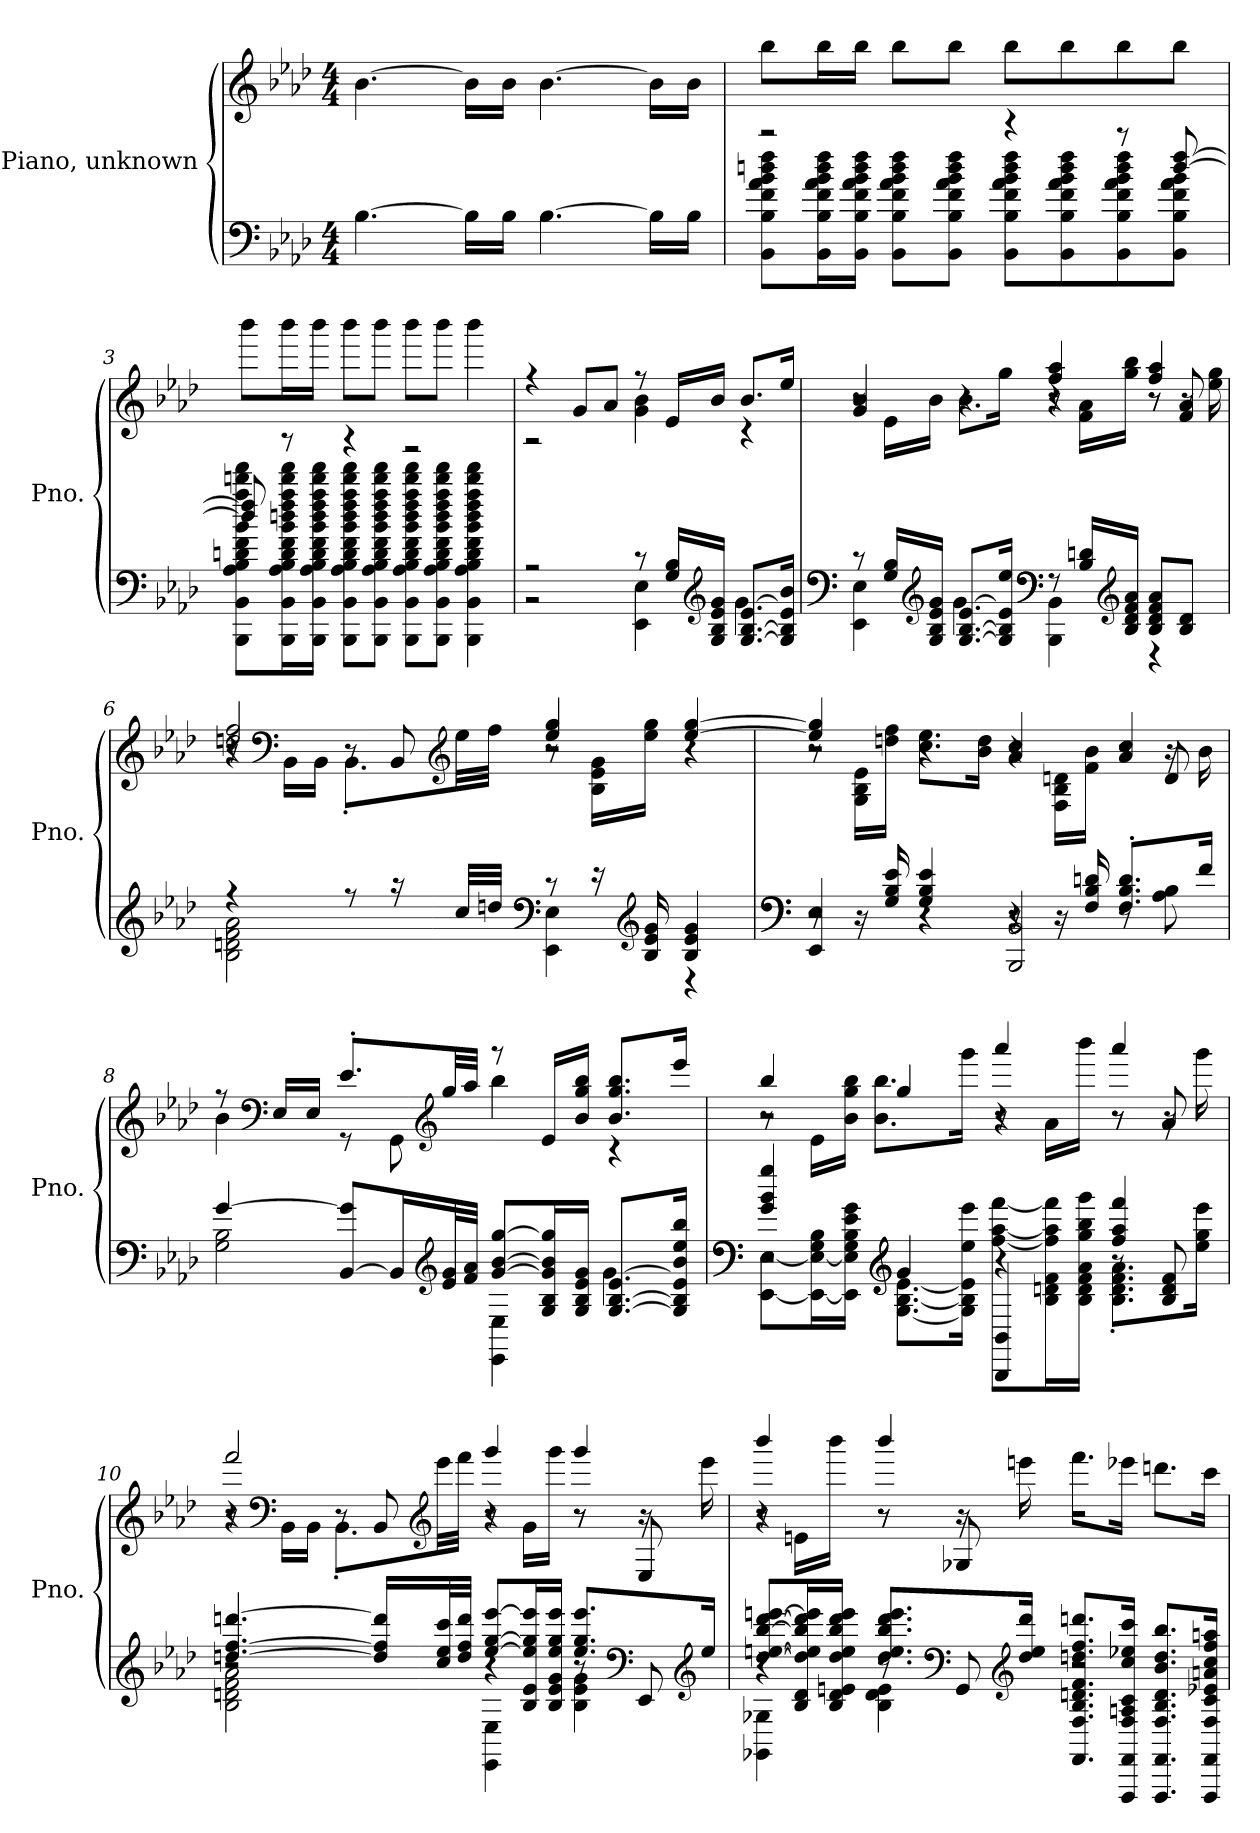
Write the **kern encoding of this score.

**kern	**kern
*part1	*part1
*staff2	*staff1
*I"Piano, unknown	*
*I'Pno.	*
*clefF4	*clefG2
*k[b-e-a-d-]	*k[b-e-a-d-]
*M4/4	*M4/4
*MM120	*MM120
=1	=1
[4.B-\	[4.b-\
16B-\LL]	16b-\LL]
16B-\JJ	16b-\JJ
[4.B-\	[4.b-\
16B-\LL]	16b-\LL]
16B-\JJ	16b-\JJ
=2	=2
*^	*
2r	8BB-\ 8B-\ 8f\ 8a-\ 8b-\ 8ddn\ 8ff\L	8bb-\L
.	16BB-\ 16B-\ 16f\ 16a-\ 16b-\ 16dd\ 16ff\L	16bb-\L
.	16BB-\ 16B-\ 16f\ 16a-\ 16b-\ 16dd\ 16ff\JJ	16bb-\JJ
.	8BB-\ 8B-\ 8f\ 8a-\ 8b-\ 8dd\ 8ff\L	8bb-\L
.	8BB-\ 8B-\ 8f\ 8a-\ 8b-\ 8dd\ 8ff\J	8bb-\J
4r	8BB-\ 8B-\ 8f\ 8a-\ 8b-\ 8dd\ 8ff\L	8bb-\L
.	8BB-\ 8B-\ 8f\ 8a-\ 8b-\ 8dd\ 8ff\	8bb-\
8r	8BB-\ 8B-\ 8f\ 8a-\ 8b-\ 8dd\ 8ff\	8bb-\
[8dd/ [8ff/	8BB-\ 8B-\ 8f\ 8a-\ 8b-\J	8bb-\J
!!LO:LB:g=z
=3	=3	=3
8dd/] 8ff/]	8BBB-\ 8BB-\ 8A-\ 8B-\ 8dn\ 8f\ 8b-\ 8aa-\ 8dddn\ 8fff\L	8bbb-\L
8r	16BBB-\ 16BB-\ 16A-\ 16B-\ 16d\ 16f\ 16b-\ 16ddn\ 16ff\ 16aa-\ 16ddd\ 16fff\L	16bbb-\L
.	16BBB-\ 16BB-\ 16A-\ 16B-\ 16d\ 16f\ 16b-\ 16dd\ 16ff\ 16aa-\ 16ddd\ 16fff\JJ	16bbb-\JJ
4r	8BBB-\ 8BB-\ 8A-\ 8B-\ 8d\ 8f\ 8b-\ 8dd\ 8ff\ 8aa-\ 8ddd\ 8fff\L	8bbb-\L
.	8BBB-\ 8BB-\ 8A-\ 8B-\ 8d\ 8f\ 8b-\ 8dd\ 8ff\ 8aa-\ 8ddd\ 8fff\J	8bbb-\J
2r	8BBB-\ 8BB-\ 8A-\ 8B-\ 8d\ 8f\ 8b-\ 8dd\ 8ff\ 8aa-\ 8ddd\ 8fff\L	8bbb-\L
.	8BBB-\ 8BB-\ 8A-\ 8B-\ 8d\ 8f\ 8b-\ 8dd\ 8ff\ 8aa-\ 8ddd\ 8fff\J	8bbb-\J
.	4BBB-\ 4BB-\ 4A-\ 4B-\ 4d\ 4f\ 4b-\ 4dd\ 4ff\ 4aa-\ 4ddd\ 4fff\	4bbb-\
=4	=4	=4
*	*	*^
2r	2r	4r	2r
.	.	8g/L	.
.	.	8a-/J	.
8r	4EE-\ 4E-\	8r	4g\ 4b-\
16G/ 16B-/LL	.	16e-/LL	.
*clefG2	*	*	*
16G/ 16B-/ 16e-/ 16g/JJ	.	16b-/JJ	.
[8.G/ [8.B-/ [8.e-/L	4g\	8.b-/L	4r
16G/] 16B-/] 16e-/] 16b-/Jk	.	16ee-/Jk	.
*	*	*v	*v
!!LO:LB:g=z
=5	=5	=5
*clefF4	*	*
*	*	*^
*	*	*	*^
8r	4EE-\ 4E-\	4g/ 4b-/	8r	2r
16G/ 16B-/LL	.	.	16e-\LL	.
*clefG2	*	*	*	*
16G/ 16B-/ 16e-/ 16g/JJ	.	.	16b-\JJ	.
[8.G/ [8.B-/ [8.e-/L	4g\	4r	8.b-\L	.
16G/] 16B-/] 16e-/] 16ee-/Jk	.	.	16gg\Jk	.
*clefF4	*	*	*	*
8r	4BBB-\ 4BB-\	4ff/ 4aa-/	8r	4r
16B-/ 16dn/LL	.	.	16f\ 16a-\LL	.
*clefG2	*	*	*	*
16B-/ 16d/ 16f/ 16a-/JJ	.	.	16gg\ 16bb-\JJ	.
8B-/ 8d/ 8f/ 8a-/L	4r	4ff/ 4aa-/	8r	8r
8B-/ 8d/J	.	.	16r	8f/ 8a-/
.	.	.	16ee-\ 16gg\	.
=6	=6	=6	=6	=6
4r	2B-\ 2dn\ 2f\ 2a-\	2ddn/ 2ff/	8r	4r
*	*	*clefF4	*	*
.	.	.	16BB-\LL	.
.	.	.	16BB-\JJ	.
8r	.	.	8.BB-'\L	8r
16r	.	.	.	8BB-/
*	*	*clefG2	*	*
32cc/LLL	.	.	32ee-\LL	.
32ddn/JJJ	.	.	32ff\JJJ	.
*clefF4	*	*	*	*
8r	4EE-\ 4E-\	4ee-/ 4gg/	8r	2r
16r	.	.	16B-\ 16e-\ 16g\LL	.
*clefG2	*	*	*	*
16B-/ 16e-/ 16g/	.	.	16ee-\ 16gg\JJ	.
4B-/ 4e-/ 4g/	4r	[4ee-/ [4gg/	4r	.
*v	*v	*	*	*
!!LO:LB:g=z	!!	!!
=7	=7	=7	=7
*clefF4	*	*	*
*^	*	*	*
*	*^	*	*	*
8r	2r	4EE-/ 4E-/	4ee-/] 4gg/]	8r	2r
16r	.	.	.	16G\ 16B-\ 16e-\LL	.
16G/ 16B-/ 16e-/	.	.	.	16ddn\ 16ff\JJ	.
4G/ 4B-/ 4e-/	.	4r	4r	8.cc\ 8.ee-\L	.
.	.	.	.	16b-\ 16dd\Jk	.
8r	4r	2BBB-/ 2BB-/	4a-/ 4cc/	8r	4r
16r	.	.	.	16F\ 16B-\ 16dn\LL	.
16F/ 16B-/ 16dn/	.	.	.	16f\ 16b-\JJ	.
8.F/' 8.B-/' 8.d/'L	8r	.	4a-/ 4cc/	8r	8r
.	8A-\ 8B-\	.	.	16r	8d/
16f/Jk	.	.	.	16b-\	.
*	*v	*v	*	*	*
*	*	*	*v	*v
=8	=8	=8	=8
[4g/	2G\ 2B-\	8r	4b-\
*	*	*clefF4	*
.	.	16E-/LL	.
.	.	16E-/JJ	.
[8BB-/ 8g/]L	.	8.e-'/L	8r
16BB-/L]	.	.	8GG\
*clefG2	*	*clefG2	*
32e-/ 32g/L	.	32gg/LL	.
32f/ 32a-/JJJ	.	32aa-/JJJ	.
[8g/ [8b-/ [8gg/L	4EE-\ 4E-\	8r	4bb-\
16G/ 16B-/ 16g/] 16b-/] 16gg/]L	.	16e-/LL	.
16G/ 16B-/ 16e-/ 16g/JJ	.	16b-/ 16gg/ 16bb-/JJ	.
[8.G/ [8.B-/ [8.e-/L	4g\	8.b-/ 8.gg/ 8.bb-/L	4r
16G/] 16B-/] 16e-/] 16b-/ 16ee-/ 16bb-/Jk	.	16eee-/Jk	.
*v	*v	*	*
*	*v	*v
!!LO:LB:g=z
=9	=9
*clefF4	*
*^	*^
*	*^	*	*^
4g/ 4b-/ 4gg/	[8EE-\ [8E-\L	2r	4bb-/	8r	2r
.	16EE-\_ 16E-\_ 16G\ 16B-\L	.	.	16e-\LL	.
.	16EE-\] 16E-\] 16G\ 16B-\ 16e-\ 16g\JJ	.	.	16b-\ 16gg\ 16bb-\JJ	.
*clefG2	*	*	*	*	*
4g/	[8.G\ [8.B-\ [8.e-\L	.	4gg/	8.b-\ 8.bb-\L	.
.	16G\] 16B-\] 16e-\] 16ee-\ 16eee-\Jk	.	.	16ggg\Jk	.
4BBB-/ 4BB-/	[8ff\ [8aa-\ [8fff\L	4r	4aaa-/	8r	4r
.	16B-\ 16dn\ 16f\ 16ff\] 16aa-\] 16fff\]L	.	.	16a-\LL	.
.	16B-\ 16d\ 16f\ 16a-\ 16gg\ 16bb-\ 16ggg\JJ	.	.	16bbb-\JJ	.
4ff/ 4aa-/ 4fff/	8.B-\' 8.d\' 8.f\' 8.a-\'L	8r	4aaa-/	8r	8r
.	.	8B-/ 8d/ 8f/	.	16r	8a-/
.	16ee-\ 16gg\ 16eee-\Jk	.	.	16ggg\	.
=10	=10	=10	=10	=10	=10
[4.ddn/ [4.ff/ [4.dddn/	2B-\ 2dn\ 2f\ 2a-\	2r	2fff/	8r	4r
*	*	*	*clefF4	*	*
.	.	.	.	16BB-\LL	.
.	.	.	.	16BB-\JJ	.
.	.	.	.	8.BB-'\L	8r
16dd/] 16ff/] 16ddd/]LL	.	.	.	.	8BB-/
*	*	*	*clefG2	*	*
32cc/ 32ee-/ 32ccc/L	.	.	.	32eee-\LL	.
32dd/ 32ff/ 32ddd/JJJ	.	.	.	32fff\JJJ	.
[8ee-/ [8gg/ [8eee-/L	4EE-\ 4E-\	4r	4ggg/	8r	4r
16B-/ 16e-/ 16ee-/] 16gg/] 16eee-/]L	.	.	.	16g\LL	.
16B-/ 16e-/ 16g/ 16ee-/ 16gg/ 16eee-/JJ	.	.	.	16ggg\JJ	.
8.ee-/ 8.gg/ 8.eee-/L	4B-\ 4e-\ 4g\	8r	4ggg/	8r	8r
*clefF4	*	*	*	*	*
.	.	8EE-/	.	16r	8E-/
*clefG2	*	*	*	*	*
16ee-/Jk	.	.	.	16eee-\	.
!!LO:LB:g=z	!!	!!
=11	=11	=11	=11	=11	=11
[8dd-/ [8een/ [8bb-/ [8ddd-/ [8eeen/L	4GG-X\ 4G-X\	4r	4bbb-/	8r	4r
16B-/ 16d-/ 16dd-/] 16ee/] 16bb-/] 16ddd-/] 16eee/]L	.	.	.	16en\LL	.
16B-/ 16d-/ 16en/ 16dd-/ 16ee/ 16bb-/ 16ddd-/ 16eee/JJ	.	.	.	16bbb-\JJ	.
8.dd-/ 8.ee/ 8.bb-/ 8.ddd-/ 8.eee/L	4B-\ 4d-\ 4e\	8r	4bbb-/	8r	8r
*clefF4	*	*	*	*	*
.	.	8GG-/	.	16r	8G-X/
*clefG2	*	*	*	*	*
16dd-/ 16ee/ 16ddd-/Jk	.	.	.	16eeen\	.
8.FF/ 8.F/ 8.B-/ 8.dn/ 8.f/ 8.ddn/ 8.ff/ 8.dddn/L	2r	2r	2r	8.fff\L	2r
16FFF/ 16FF/ 16F/ 16An/ 16c/ 16cc/ 16ee-X/ 16ccc/Jk	.	.	.	16eee-X\Jk	.
8.FFF/ 8.FF/ 8.F/ 8.B-/ 8.d/ 8.b-/ 8.dd/ 8.bb-/L	.	.	.	8.dddn\L	.
16FFF/ 16FF/ 16F/ 16c/ 16e-X/ 16an/ 16cc/ 16ff/ 16aan/Jk	.	.	.	16ccc\Jk	.
*v	*v	*v	*	*	*
*	*v	*v	*v
=	=
*-	*-
